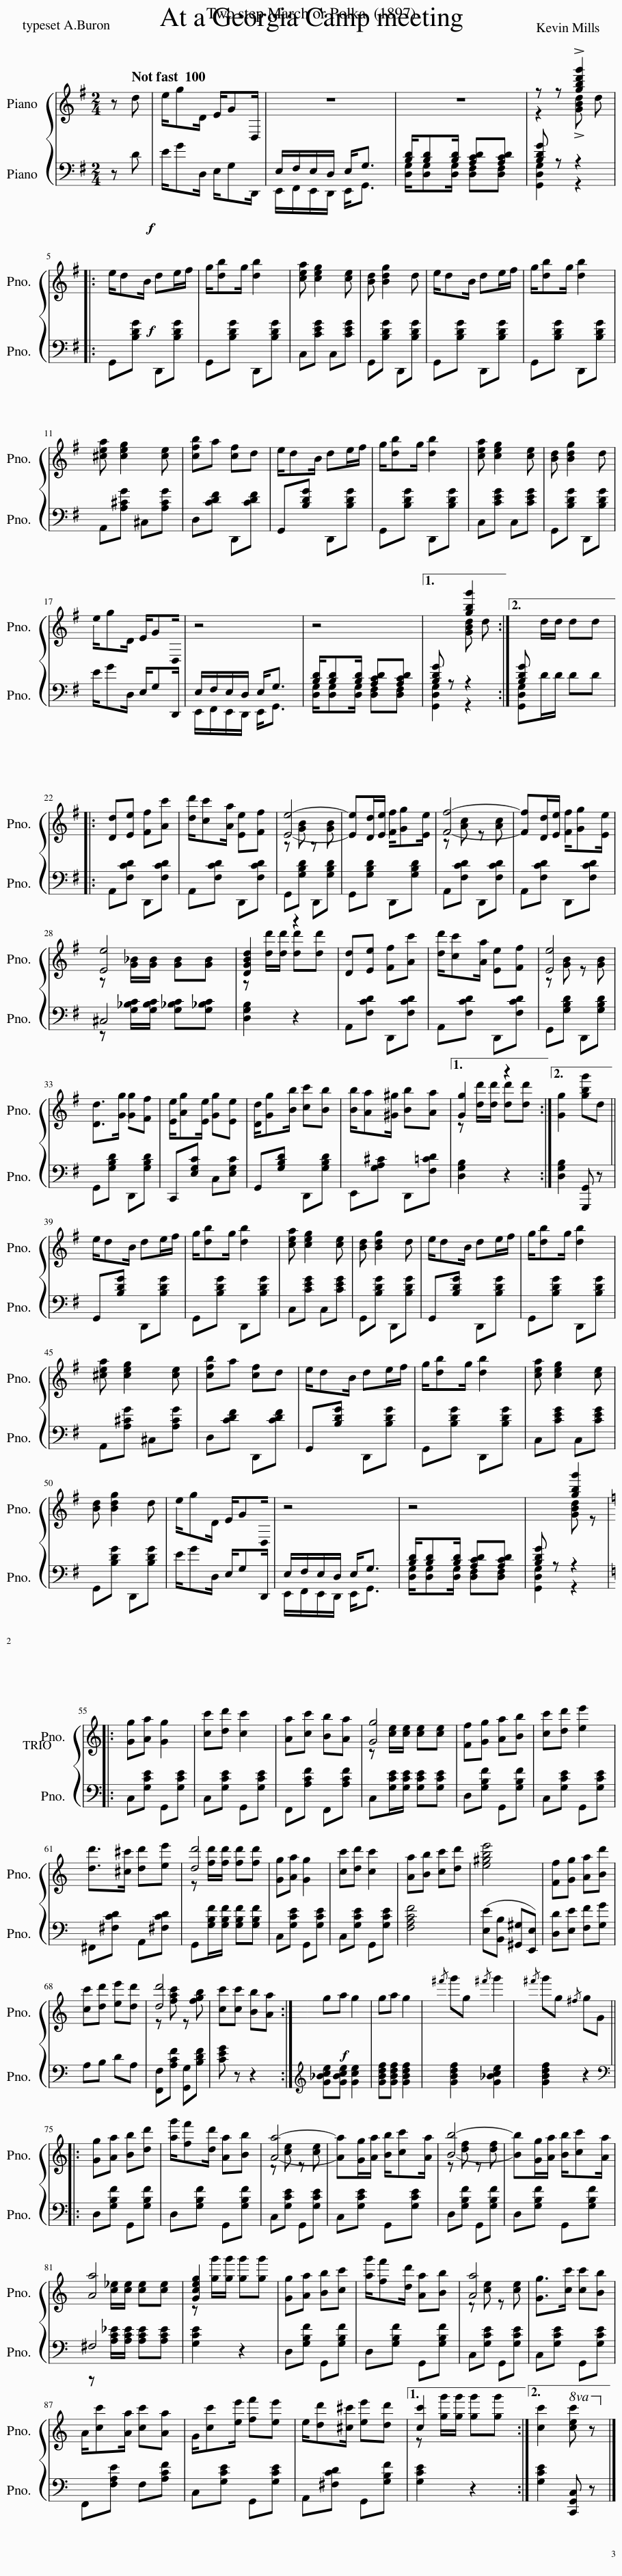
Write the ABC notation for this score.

X:1
%%score { ( 1 2 ) ( 3 4 ) }
L:1/8
M:2/4
I:linebreak $
K:G
U:s=!stemless!
V:1 treble
V:2 treble
V:3 bass
V:4 bass
V:1
 z[Q:1/4=100] d | e/gD/ E/GD,/ | z4 | z4 | z z !>![gbd'g']2 |:$ %5
!f! e/dB/ de/f/ | g/[db]g/ [db]2 | [cea] [ceg]2 [ce] | [Bd] [Bdg]2 d | e/dB/ de/f/ | %10
 g/[db]g/ [db]2 |$ [^cea] [ceg]2 [ce] | [cfb]a [cf]d | e/dB/ de/f/ | g/[db]g/ [db]2 | %15
 [cea] [ceg]2 [ce] | [Bd] [Bdg]2 d |$ e/gD/ E/GsD,/ | z4 | z4 |1 %20
 x x [gbg']2 :|2 x d/d/ dd |:$ [Dd][Ee] [Ff][Ac'] | [dd']/[cc'][Aa]/ [Ee][Ff] | [Ee]4- | %25
 [Ee][Dd]/[Ee]/ [Ff]/[Gg][Ee]/ | [Ff]4- | [Ff][Dd]/[Ee]/ [Ff]/[Gg][Ee]/ |$ [Ee]4 | [DGBd]2 z2 | %30
 [Dd][Ee] [Ff][Ac'] | [dd']/[cc'][Aa]/ [Ee][Ff] | [Ee]4 |$ [Dd]>[Gg] [Gg][Ff] | [Ee]/[Ag][Ee]/ [Gg][Ee] | %35
 [Dd]/[Gg][Bb]/ [cc'][Bb] | [Bb]/[Aa][^G^g]/ [Bb][Aa] |1 [Gg]2 z2 :|2 [Gg]2 [gbg']d ||$ e/dB/ de/f/ | %40
 g/[db]g/ [db]2 | [cea] [ceg]2 [ce] | [Bd] [Bdg]2 d | e/dB/ de/f/ | g/[db]g/ [db]2 |$ %45
 [^cea] [ceg]2 [ce] | [cfb]a [cf]d | e/dB/ de/f/ | g/[db]g/ [db]2 | [cea] [ceg]2 [ce] |$ %50
 [Bd] [Bdg]2 d | e/gD/ E/GsD,/ | z4 | z4 | x x [gbg']2 |:$ %55
[K:C] [Gg][Aa] [Gg]2 | [cc'][dd'] [cc']2 | [Aa][cc'] [Bb][Aa] | [Gg]4 | [Ff][Gg] [Aa][Bb] | %60
 [cc'][dd'] [ee']2 |$ [dd']>[^c^c'] [dd'][ee'] | [dd']4 | [Gg][Aa] [Gg]2 | [cc'][dd'] [cc']2 | %65
 [Aa][Bb] [cc'][dd'] | [e^gbe']4 | [Ff][Gg] [Aa][Bd'] |$ [cc'][dd'] [ee'][dd'] | [dd']4 | %70
 [cc'][cc'] [Bb][Aa] :|!f! ga g2 | ga g2 |{/^f'} g'g{/^f'} g'2 |{/^f'} g'g{/^f} gG |:$ %75
 [Gg][Aa] [Bb][dd'] | [ag']/[ff'][dd']/ [Aa][Bb] | [Aa]4- | [Aa][Gg]/[Aa]/ [Bb]/[cc'][Aa]/ | [Bb]4- | %80
 [Bb][Gg]/[Aa]/ [Bb]/[cc'][Aa]/ |$ [Aa]4 | [Gceg]2 x2 | [Gg][Aa] [Bb][cc'] | [ag']/[ff'][dd']/ [Aa][Bb] | %85
 [Aa]4 | [Gg]>[cc'] [cc'][Bb] |$ A/[cc'][Aa]/ [cc'][Aa] | G/[cc'][ee']/ [ff'][ee'] | e/[dd'][^c^c']/ [ee'][dd'] |1 %90
 [cc']2 x2 :|2 [cc']2!8va(! [c'e'c''] z!8va)! |] %92
V:2
 x2 | x4 | x4 | x4 | z2 !>![GBd] d |:$ %5
 x4 | x4 | x4 | x4 | x4 | %10
 x4 |$ x4 | x4 | x4 | x4 | %15
 x4 | x4 |$ x4 | x4 | x4 |1 %20
 x2 [GBd] d :|2 x4 |:$ x4 | x4 | z [GB] z [GB] | %25
 x4 | z [Ac] z [Ac] | x4 |$ z [G_B]/[GB]/ [GB][GB] | z [dd']/[dd']/ [dd'][dd'] | %30
 x4 | x4 | z [GB] z [GB] |$ x4 | x4 | %35
 x4 | x4 |1 z [dd']/[dd']/ [dd'][dd'] :|2 x4 ||$ x4 | %40
 x4 | x4 | x4 | x4 | x4 |$ %45
 x4 | x4 | x4 | x4 | x4 |$ %50
 x4 | x4 | x4 | x4 | x2 [GBd] z |:$ %55
[K:C] x4 | x4 | x4 | z [ce]/[ce]/ [ce][ce] | x4 | %60
 x4 |$ x4 | z [fd']/[fd']/ [fd'][fd'] | x4 | x4 | %65
 x4 | x4 | x4 |$ x4 | z [fac'] z [fgb] | %70
 x4 :| x4 | x4 | x4 | x4 |:$ %75
 x4 | x4 | z [ce] z [ce] | x4 | z [df] z [df] | %80
 x4 |$ x [c_e]/[ce]/ [ce][ce] | z [gg']/[gg']/ [gg'][gg'] | x4 | x4 | %85
 z [ce] z [ce] | x4 |$ x4 | x4 | x4 |1 %90
 z [gg']/[gg']/ [gg'][gg'] :|2 x2!8va(! x2!8va)! |] %92
V:3
!f! z D | E/GD,/ E,/G,D,,/ | E,/F,/E,/D,/ E,<G, | [B,D]/[B,D][B,D]/ [A,CD][A,CD] | [B,DG] z z2 |:$ %5
 G,,[B,DG] D,,[B,DG] | G,,[B,DG] D,,[B,DG] | C,[CEG] C,[CEG] | G,,[B,DG] D,,[B,DG] | G,,[B,DG] D,,[B,DG] | %10
 G,,[B,DG] D,,[B,DG] |$ A,,[A,^CG] ^C,[A,CG] | D,[CDF] D,,[CDF] | G,,[B,DG] D,,[B,DG] | G,,[B,DG] D,,[B,DG] | %15
 C,[CEG] C,[CEG] | G,,[B,DG] D,,[B,DG] |$ E/GD,/ E,/G,D,,/ | E,/F,/E,/D,/ E,<G, | [B,D]/[B,D][B,D]/ [A,CD][A,CD] |1 %20
 [B,DG] z z2 :|2 [B,DG] x x2 |:$ A,,[F,CD] D,,[F,CD] | A,,[F,CD] D,,[F,CD] | G,,[G,B,D] D,,[G,B,D] | %25
 G,,[G,B,D] D,,[G,B,D] | A,,[F,CD] D,,[F,CD] | A,,[F,CD] D,,[F,CD] |$ ^C,4 | [D,G,B,]2 z2 | %30
 A,,[F,CD] D,,[F,CD] | A,,[F,CD] D,,[F,CD] | G,,[G,B,D] D,,[G,B,D] |$ G,,[G,B,D] D,,[G,B,D] | C,,[E,G,C] C,[E,G,C] | %35
 G,,[G,B,D] D,,[G,B,D] | E,,[G,A,^C] D,,[F,=CD] |1 [D,G,B,]2 z2 :|2 [D,G,B,]2 [G,,,G,,] z ||$ G,,[B,DG] D,,[B,DG] | %40
 G,,[B,DG] D,,[B,DG] | C,[CEG] C,[CEG] | G,,[B,DG] D,,[B,DG] | G,,[B,DG] D,,[B,DG] | G,,[B,DG] D,,[B,DG] |$ %45
 A,,[A,^CG] ^C,[A,CG] | D,[CDF] D,,[CDF] | G,,[B,DG] D,,[B,DG] | G,,[B,DG] D,,[B,DG] | C,[CEG] C,[CEG] |$ %50
 G,,[B,DG] D,,[B,DG] | E/GD,/ E,/G,D,,/ | E,/F,/E,/D,/ E,<G, | [B,D]/[B,D][B,D]/ [A,CD][A,CD] | [B,DG] z z2 |:$ %55
[K:C] C,[G,CE] G,,[G,CE] | C,[G,CE] G,,[G,CE] | F,,[A,CF] F,,[A,CF] | C,[G,CE]/[G,CE]/ [G,CE][G,CE] | D,[G,B,F] G,,[G,B,F] | %60
 C,[G,CE] G,,[G,CE] |$ ^F,,[^F,CD] A,,[^F,CD] | G,,[G,B,F]/[G,B,F]/ [G,B,F][G,B,F] | C,[G,CE] G,,[G,CE] | C,[G,CE] G,,[G,CE] | %65
 [F,A,CF]4 | ([E,E][B,,B,] [^G,,^G,][E,,E,]) | [D,D][E,E] [F,F][G,G] |$ A,B, DA, | [F,,F,][A,CF] [G,,G,][B,DF] | %70
 [CEG] z z2 :|[K:treble] [G_Bce][GBce] [Gce]2 | [GBdf][GBdf] [GBdf]2 | [GBdf]2 [G_Bce]2 | [GBdf]2 z2 |:$ %75
[K:bass] D,[G,B,F] G,,[G,B,F] | D,[G,B,F] G,,[G,B,F] | C,[G,CE] G,,[G,CE] | C,[G,CE] G,,[G,CE] | D,[G,B,F] G,,[G,B,F] | %80
 D,[G,B,F] G,,[G,B,F] |$ ^F,4 | [G,CE]2 z2 | D,[G,B,F] G,,[G,B,F] | D,[G,B,F] G,,[G,B,F] | %85
 C,[G,CE] G,,[G,CE] | C,[G,CE] G,,[G,CE] |$ F,,[F,A,E] F,[A,CF] | C,[G,CE] G,,[G,CE] | A,,[^F,CD] G,,[G,B,F] |1 %90
 [G,CE]2 z2 :|2 [G,CE]2 [C,,G,,C,] z |] %92
V:4
 x2 | x4 | E,,/F,,/E,,/D,,/ E,,<G,, | [D,G,]/[D,G,][D,G,]/ [D,F,][D,F,] | [G,,D,G,]2 z2 |:$ %5
 x4 | x4 | x4 | x4 | x4 | %10
 x4 |$ x4 | x4 | x4 | x4 | %15
 x4 | x4 |$ x4 | E,,/F,,/E,,/D,,/ E,,<G,, | [D,G,]/[D,G,][D,G,]/ [D,F,][D,F,] |1 %20
 [G,,D,G,]2 z2 :|2 [G,,D,G,]D/D/ DD |:$ x4 | x4 | x4 | %25
 x4 | x4 | x4 |$ z [G,_B,C]/[G,B,C]/ [G,_B,C][G,_B,C] | x4 | %30
 x4 | x4 | x4 |$ x4 | x4 | %35
 x4 | x4 |1 x4 :|2 x4 ||$ x4 | %40
 x4 | x4 | x4 | x4 | x4 |$ %45
 x4 | x4 | x4 | x4 | x4 |$ %50
 x4 | x4 | E,,/F,,/E,,/D,,/ E,,<G,, | [D,G,]/[D,G,][D,G,]/ [D,F,][D,F,] | [G,,D,G,]2 z2 |:$ %55
[K:C] x4 | x4 | x4 | x4 | x4 | %60
 x4 |$ x4 | x4 | x4 | x4 | %65
 x4 | x4 | x4 |$ x4 | x4 | %70
 x4 :|[K:treble] x4 | x4 | x4 | x4 |:$ %75
[K:bass] x4 | x4 | x4 | x4 | x4 | %80
 x4 |$ z [A,C_E]/[A,CE]/ [A,CE][A,CE] | x4 | x4 | x4 | %85
 x4 | x4 |$ x4 | x4 | x4 |1 %90
 x4 :|2 x4 |] %92
